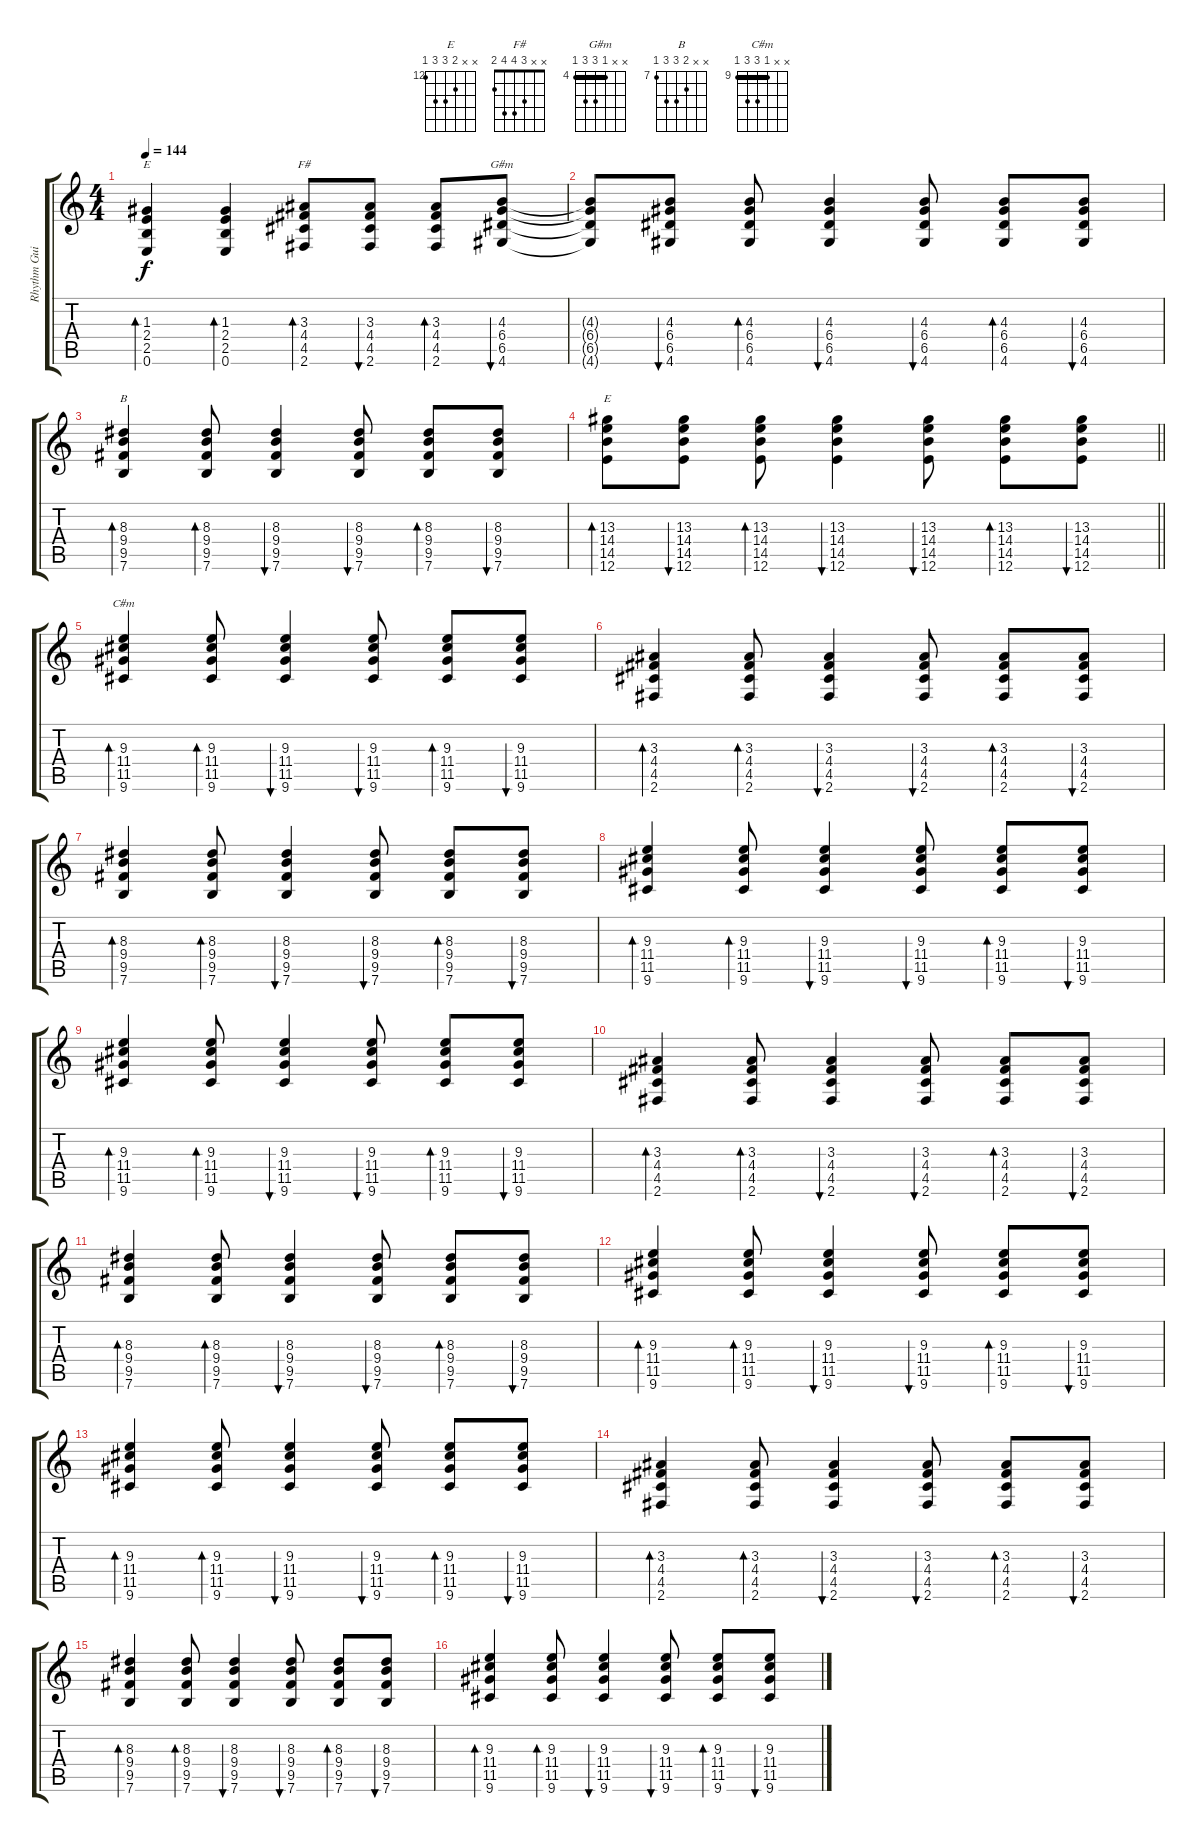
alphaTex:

\track ("Rhythm Guitar" "Rhythm Gui") {instrument overdrivenguitar}
\staff {score tabs}
\tuning (E4 B3 G3 D3 A2 E2) {hide}
\chord ("E" x x 1 2 2 0)
\chord ("F#" x x 3 4 4 2)
\chord ("G#m" x x 4 6 6 4) {firstfret 4 barre 4}
\chord ("B" x x 8 9 9 7) {firstfret 7}
\chord ("E" x x 13 14 14 12) {firstfret 12}
\chord ("C#m" x x 9 11 11 9) {firstfret 9 barre 9}
\ts (4 4)
\tempo 144
\clef g2
\ks c
(1.3 2.4 2.5 0.6).4{bd 30 ch "E" dy f} (1.3 2.4 2.5 0.6).4{bd 30} (3.3 4.4 4.5 2.6).8{bd 30 ch "F#"} (3.3 4.4 4.5 2.6).8{bu 30} (3.3 4.4 4.5 2.6).8{bd 30} (4.3 6.4 6.5 4.6).8{bu 30 ch "G#m"} |
(4.3{t} 6.4{t} 6.5{t} 4.6{t}).8 (4.3 6.4 6.5 4.6).8{bu 30} (4.3 6.4 6.5 4.6).8{bd 30} (4.3 6.4 6.5 4.6).4{bu 30} (4.3 6.4 6.5 4.6).8{bu 30} (4.3 6.4 6.5 4.6).8{bd 30} (4.3 6.4 6.5 4.6).8{bu 30} |
(8.3 9.4 9.5 7.6).4{bd 30 ch "B"} (8.3 9.4 9.5 7.6).8{bd 30} (8.3 9.4 9.5 7.6).4{bu 30} (8.3 9.4 9.5 7.6).8{bu 30} (8.3 9.4 9.5 7.6).8{bd 30} (8.3 9.4 9.5 7.6).8{bu 30} |
\barLineRight lightlight
(13.3 14.4 14.5 12.6).8{bd 30 ch "E"} (13.3 14.4 14.5 12.6).8{bu 30} (13.3 14.4 14.5 12.6).8{bd 30} (13.3 14.4 14.5 12.6).4{bu 30} (13.3 14.4 14.5 12.6).8{bu 30} (13.3 14.4 14.5 12.6).8{bd 30} (13.3 14.4 14.5 12.6).8{bu 30} |
(9.3 11.4 11.5 9.6).4{bd 30 ch "C#m"} (9.3 11.4 11.5 9.6).8{bd 30} (9.3 11.4 11.5 9.6).4{bu 30} (9.3 11.4 11.5 9.6).8{bu 30} (9.3 11.4 11.5 9.6).8{bd 30} (9.3 11.4 11.5 9.6).8{bu 30} |
(3.3 4.4 4.5 2.6).4{bd 30} (3.3 4.4 4.5 2.6).8{bd 30} (3.3 4.4 4.5 2.6).4{bu 30} (3.3 4.4 4.5 2.6).8{bu 30} (3.3 4.4 4.5 2.6).8{bd 30} (3.3 4.4 4.5 2.6).8{bu 30} |
(8.3 9.4 9.5 7.6).4{bd 30} (8.3 9.4 9.5 7.6).8{bd 30} (8.3 9.4 9.5 7.6).4{bu 30} (8.3 9.4 9.5 7.6).8{bu 30} (8.3 9.4 9.5 7.6).8{bd 30} (8.3 9.4 9.5 7.6).8{bu 30} |
(9.3 11.4 11.5 9.6).4{bd 30} (9.3 11.4 11.5 9.6).8{bd 30} (9.3 11.4 11.5 9.6).4{bu 30} (9.3 11.4 11.5 9.6).8{bu 30} (9.3 11.4 11.5 9.6).8{bd 30} (9.3 11.4 11.5 9.6).8{bu 30} |
(9.3 11.4 11.5 9.6).4{bd 30} (9.3 11.4 11.5 9.6).8{bd 30} (9.3 11.4 11.5 9.6).4{bu 30} (9.3 11.4 11.5 9.6).8{bu 30} (9.3 11.4 11.5 9.6).8{bd 30} (9.3 11.4 11.5 9.6).8{bu 30} |
(3.3 4.4 4.5 2.6).4{bd 30} (3.3 4.4 4.5 2.6).8{bd 30} (3.3 4.4 4.5 2.6).4{bu 30} (3.3 4.4 4.5 2.6).8{bu 30} (3.3 4.4 4.5 2.6).8{bd 30} (3.3 4.4 4.5 2.6).8{bu 30} |
(8.3 9.4 9.5 7.6).4{bd 30} (8.3 9.4 9.5 7.6).8{bd 30} (8.3 9.4 9.5 7.6).4{bu 30} (8.3 9.4 9.5 7.6).8{bu 30} (8.3 9.4 9.5 7.6).8{bd 30} (8.3 9.4 9.5 7.6).8{bu 30} |
(9.3 11.4 11.5 9.6).4{bd 30} (9.3 11.4 11.5 9.6).8{bd 30} (9.3 11.4 11.5 9.6).4{bu 30} (9.3 11.4 11.5 9.6).8{bu 30} (9.3 11.4 11.5 9.6).8{bd 30} (9.3 11.4 11.5 9.6).8{bu 30} |
(9.3 11.4 11.5 9.6).4{bd 30} (9.3 11.4 11.5 9.6).8{bd 30} (9.3 11.4 11.5 9.6).4{bu 30} (9.3 11.4 11.5 9.6).8{bu 30} (9.3 11.4 11.5 9.6).8{bd 30} (9.3 11.4 11.5 9.6).8{bu 30} |
(3.3 4.4 4.5 2.6).4{bd 30} (3.3 4.4 4.5 2.6).8{bd 30} (3.3 4.4 4.5 2.6).4{bu 30} (3.3 4.4 4.5 2.6).8{bu 30} (3.3 4.4 4.5 2.6).8{bd 30} (3.3 4.4 4.5 2.6).8{bu 30} |
(8.3 9.4 9.5 7.6).4{bd 30} (8.3 9.4 9.5 7.6).8{bd 30} (8.3 9.4 9.5 7.6).4{bu 30} (8.3 9.4 9.5 7.6).8{bu 30} (8.3 9.4 9.5 7.6).8{bd 30} (8.3 9.4 9.5 7.6).8{bu 30} |
(9.3 11.4 11.5 9.6).4{bd 30} (9.3 11.4 11.5 9.6).8{bd 30} (9.3 11.4 11.5 9.6).4{bu 30} (9.3 11.4 11.5 9.6).8{bu 30} (9.3 11.4 11.5 9.6).8{bd 30} (9.3 11.4 11.5 9.6).8{bu 30}
